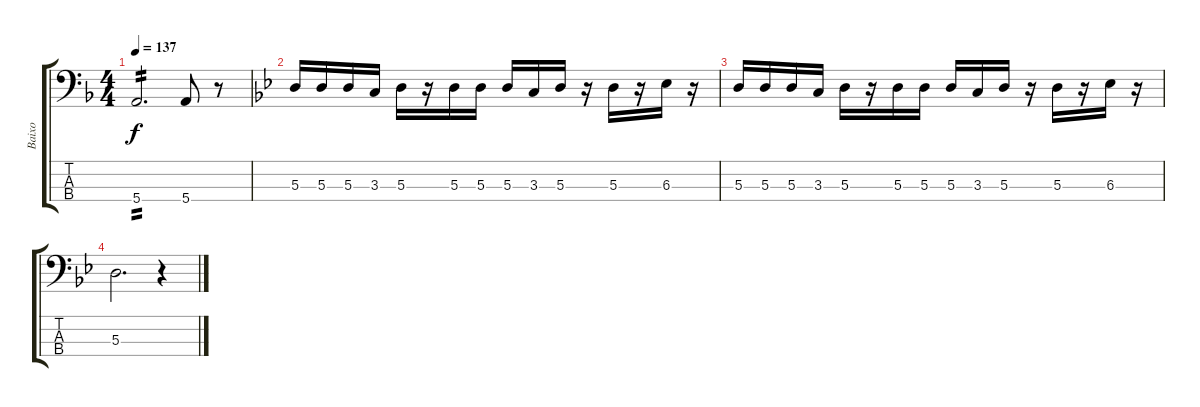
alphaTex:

\track ("Baixo" "Baixo") {instrument electricbassfinger}
\staff {score tabs}
\tuning (G2 D2 A1 E1) {hide}
\ts (4 4)
\tempo 137
\clef f4
\ks dminor
5.4.2{d tp 2 dy f} 5.4.8 r.8 |
\ks gminor
5.3.16 5.3.16 5.3.16 3.3.16 5.3.16 r.16 5.3.16 5.3.16 5.3.16 3.3.16 5.3.16 r.16 5.3.16 r.16 6.3.16 r.16 |
5.3.16 5.3.16 5.3.16 3.3.16 5.3.16 r.16 5.3.16 5.3.16 5.3.16 3.3.16 5.3.16 r.16 5.3.16 r.16 6.3.16 r.16 |
5.3.2{d} r.4
